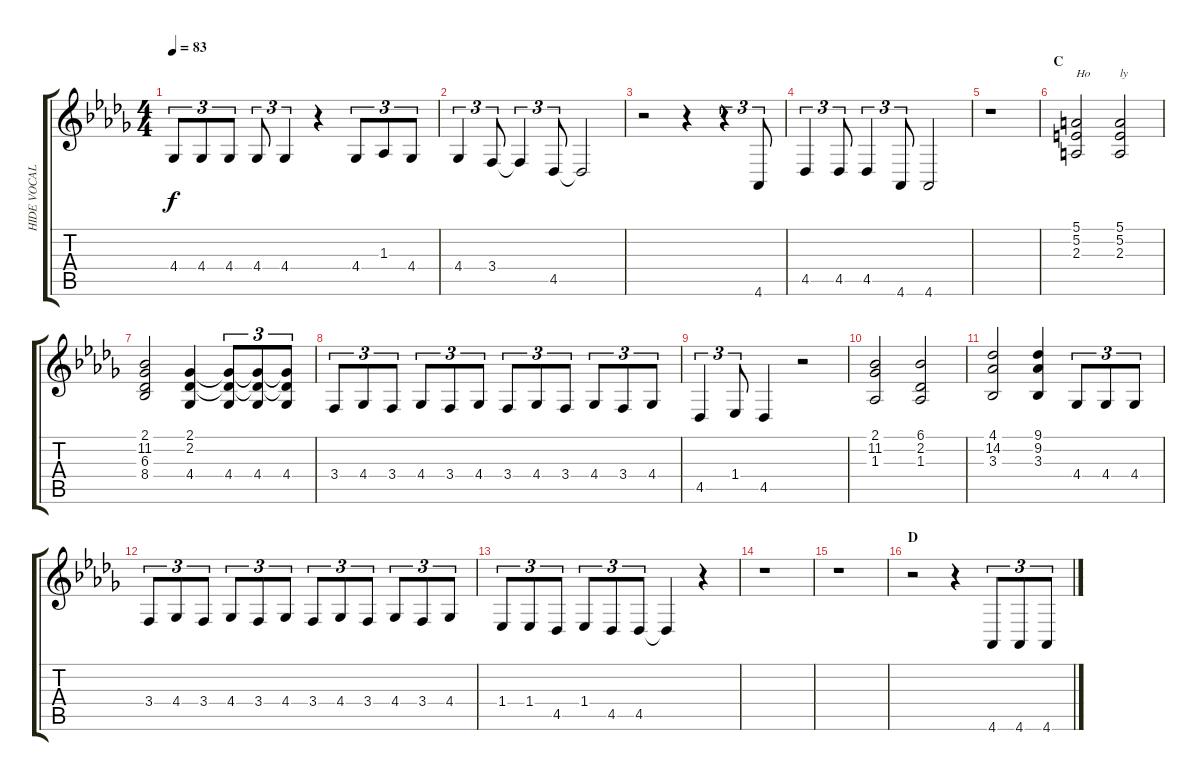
\track ("HIDE VOCAL" "HIDE VOCAL") {instrument oboe}
\staff {score tabs}
\tuning (E4 B3 G3 D3 A2 E2) {hide}
\ts (4 4)
\tempo 83
\clef g2
\ks db
4.4.8{tu (3 2) dy f} 4.4.8{tu (3 2)} 4.4.8{tu (3 2)} 4.4.8{tu (3 2)} 4.4.4{tu (3 2)} r.4 4.4.8{tu (3 2)} 1.3.8{tu (3 2)} 4.4.8{tu (3 2)} |
4.4.4{tu (3 2)} 3.4.8{tu (3 2)} 3.4{t}.4{tu (3 2)} 4.5.8{tu (3 2)} 4.5{t}.2 |
r.2 r.4 r.4{tu (3 2)} 4.6.8{tu (3 2)} |
4.5.4{tu (3 2)} 4.5.8{tu (3 2)} 4.5.4{tu (3 2)} 4.6.8{tu (3 2)} 4.6.2 |
r.1 |
\section ("" "C")
(5.1 5.2 2.3).2{txt "Ho" volume 9} (5.1 5.2 2.3).2{txt "ly"} |
(2.1 11.2 6.3 8.4).2 (2.1 2.2 4.4).4 (2.1{t} 2.2{t} 4.4).8{tu (3 2)} (2.1{t} 2.2{t} 4.4).8{tu (3 2)} (2.1{t} 2.2{t} 4.4).8{tu (3 2)} |
3.4.8{tu (3 2) volume 12} 4.4.8{tu (3 2)} 3.4.8{tu (3 2)} 4.4.8{tu (3 2)} 3.4.8{tu (3 2)} 4.4.8{tu (3 2)} 3.4.8{tu (3 2)} 4.4.8{tu (3 2)} 3.4.8{tu (3 2)} 4.4.8{tu (3 2)} 3.4.8{tu (3 2)} 4.4.8{tu (3 2)} |
4.5.4{tu (3 2)} 1.4.8{tu (3 2)} 4.5.4 r.2 |
(2.1 11.2 1.3).2{volume 9} (6.1 2.2 1.3).2 |
(4.1 14.2 3.3).2 (9.1 9.2 3.3).4 4.4.8{tu (3 2) volume 12} 4.4.8{tu (3 2)} 4.4.8{tu (3 2)} |
3.4.8{tu (3 2)} 4.4.8{tu (3 2)} 3.4.8{tu (3 2)} 4.4.8{tu (3 2)} 3.4.8{tu (3 2)} 4.4.8{tu (3 2)} 3.4.8{tu (3 2)} 4.4.8{tu (3 2)} 3.4.8{tu (3 2)} 4.4.8{tu (3 2)} 3.4.8{tu (3 2)} 4.4.8{tu (3 2)} |
1.4.8{tu (3 2)} 1.4.8{tu (3 2)} 4.5.8{tu (3 2)} 1.4.8{tu (3 2)} 4.5.8{tu (3 2)} 4.5.8{tu (3 2)} 4.5{t}.4 r.4 |
r.1 |
r.1 |
\section ("" "D")
r.2 r.4 4.6.8{tu (3 2)} 4.6.8{tu (3 2)} 4.6.8{tu (3 2)}
